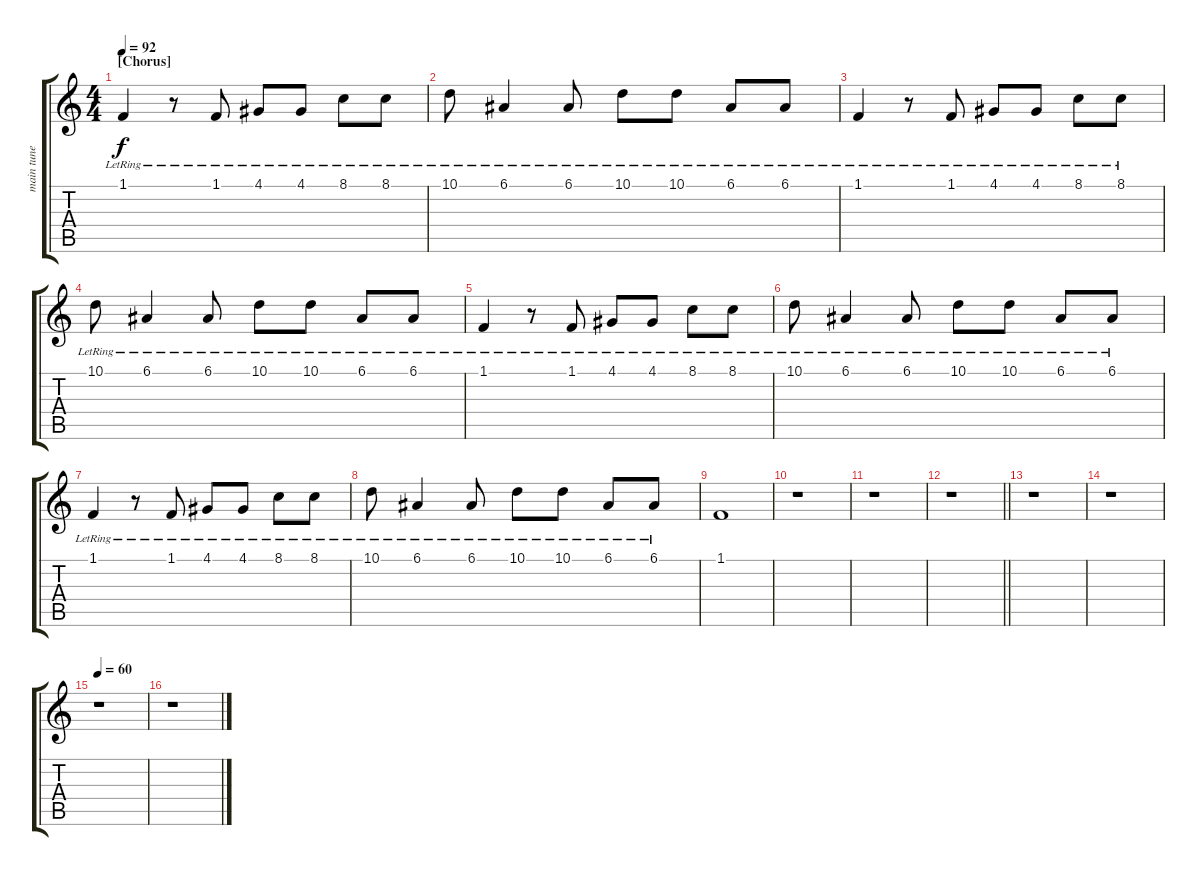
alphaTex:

\track ("main tune" "main tune") {instrument acousticgrandpiano}
\staff {score tabs}
\tuning (E4 B3 G3 D3 A2 E2) {hide}
\ts (4 4)
\section ("" "[Chorus]")
\tempo 92
\clef g2
\ks c
1.1{lr}.4{dy f} r.8 1.1{lr}.8 4.1{lr}.8 4.1{lr}.8 8.1{lr}.8 8.1{lr}.8 |
10.1{lr}.8 6.1{lr}.4 6.1{lr}.8 10.1{lr}.8 10.1{lr}.8 6.1{lr}.8 6.1{lr}.8 |
1.1{lr}.4 r.8 1.1{lr}.8 4.1{lr}.8 4.1{lr}.8 8.1{lr}.8 8.1{lr}.8 |
10.1{lr}.8 6.1{lr}.4 6.1{lr}.8 10.1{lr}.8 10.1{lr}.8 6.1{lr}.8 6.1{lr}.8 |
1.1{lr}.4 r.8 1.1{lr}.8 4.1{lr}.8 4.1{lr}.8 8.1{lr}.8 8.1{lr}.8 |
10.1{lr}.8 6.1{lr}.4 6.1{lr}.8 10.1{lr}.8 10.1{lr}.8 6.1{lr}.8 6.1{lr}.8 |
1.1{lr}.4 r.8 1.1{lr}.8 4.1{lr}.8 4.1{lr}.8 8.1{lr}.8 8.1{lr}.8 |
10.1{lr}.8 6.1{lr}.4 6.1{lr}.8 10.1{lr}.8 10.1{lr}.8 6.1{lr}.8 6.1{lr}.8 |
1.1.1 |
r.1 |
r.1 |
\barLineRight lightlight
r.1 |
r.1 |
r.1 |
\tempo 60
r.1 |
r.1
